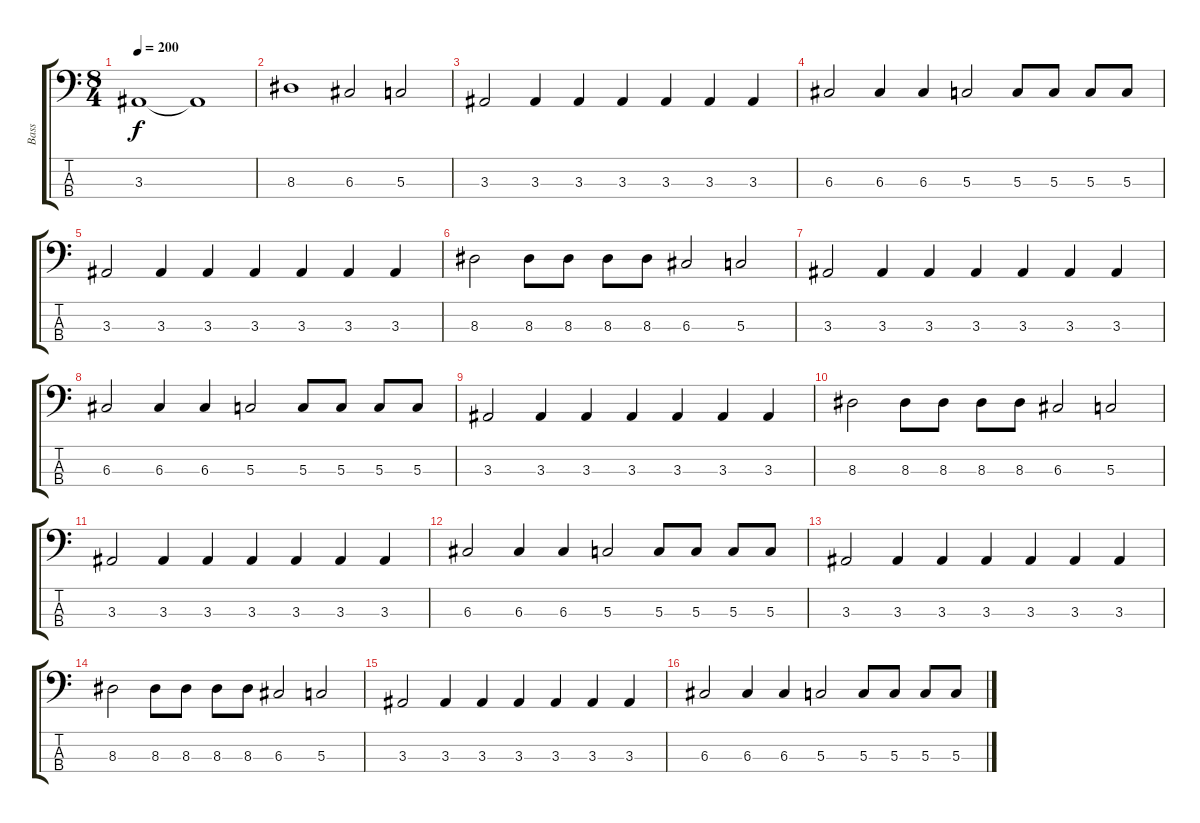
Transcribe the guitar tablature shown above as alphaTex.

\track ("Bass" "Bass") {instrument electricbasspick}
\staff {score tabs}
\tuning (F2 C2 G1 D1) {hide}
\ts (8 4)
\tempo 200
\clef f4
\ks c
3.3.1{dy f} 3.3{t}.1 |
8.3.1 6.3.2 5.3.2 |
3.3.2 3.3.4 3.3.4 3.3.4 3.3.4 3.3.4 3.3.4 |
6.3.2 6.3.4 6.3.4 5.3.2 5.3.8 5.3.8 5.3.8 5.3.8 |
3.3.2 3.3.4 3.3.4 3.3.4 3.3.4 3.3.4 3.3.4 |
8.3.2 8.3.8 8.3.8 8.3.8 8.3.8 6.3.2 5.3.2 |
3.3.2 3.3.4 3.3.4 3.3.4 3.3.4 3.3.4 3.3.4 |
6.3.2 6.3.4 6.3.4 5.3.2 5.3.8 5.3.8 5.3.8 5.3.8 |
3.3.2 3.3.4 3.3.4 3.3.4 3.3.4 3.3.4 3.3.4 |
8.3.2 8.3.8 8.3.8 8.3.8 8.3.8 6.3.2 5.3.2 |
3.3.2 3.3.4 3.3.4 3.3.4 3.3.4 3.3.4 3.3.4 |
6.3.2 6.3.4 6.3.4 5.3.2 5.3.8 5.3.8 5.3.8 5.3.8 |
3.3.2 3.3.4 3.3.4 3.3.4 3.3.4 3.3.4 3.3.4 |
8.3.2 8.3.8 8.3.8 8.3.8 8.3.8 6.3.2 5.3.2 |
3.3.2 3.3.4 3.3.4 3.3.4 3.3.4 3.3.4 3.3.4 |
6.3.2 6.3.4 6.3.4 5.3.2 5.3.8 5.3.8 5.3.8 5.3.8
